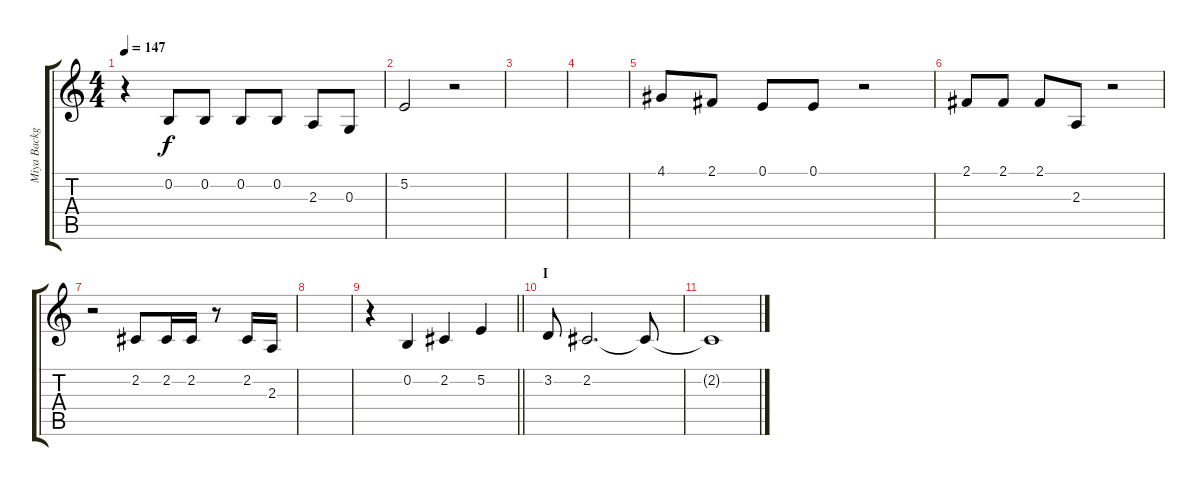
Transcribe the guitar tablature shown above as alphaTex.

\track ("Miya Background Vocals" "Miya Backg") {instrument oboe}
\staff {score tabs}
\tuning (E4 B3 G3 D3 A2 E2) {hide}
\ts (4 4)
\tempo 147
\clef g2
\ks c
r.4{dy f} 0.2.8 0.2.8 0.2.8 0.2.8 2.3.8 0.3.8 |
5.2.2 r.2 |
|
|
4.1.8 2.1.8 0.1.8 0.1.8 r.2 |
2.1.8 2.1.8 2.1.8 2.3.8 r.2 |
r.2 2.2.8 2.2.16 2.2.16 r.8 2.2.16 2.3.16 |
|
\barLineRight lightlight
r.4 0.2.4 2.2.4 5.2.4 |
\section ("" "I")
3.2.8 2.2.2{d} 2.2{t}.8 |
2.2{t}.1
